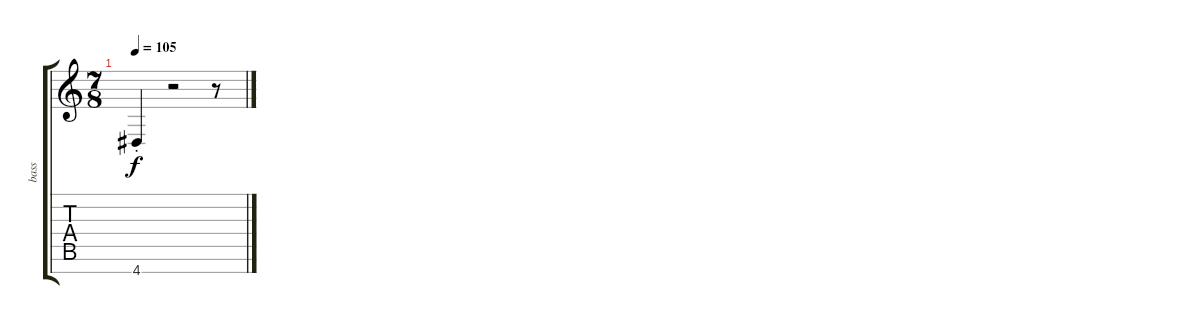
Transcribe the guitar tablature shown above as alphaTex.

\track ("bass" "bass") {instrument electricbasspick}
\staff {score tabs}
\tuning (E4 B3 G3 D3 A2 E2 B1) {hide}
\ts (7 8)
\tempo 105
\clef g2
\ks c
4.7{st}.4{dy f} r.2 r.8
